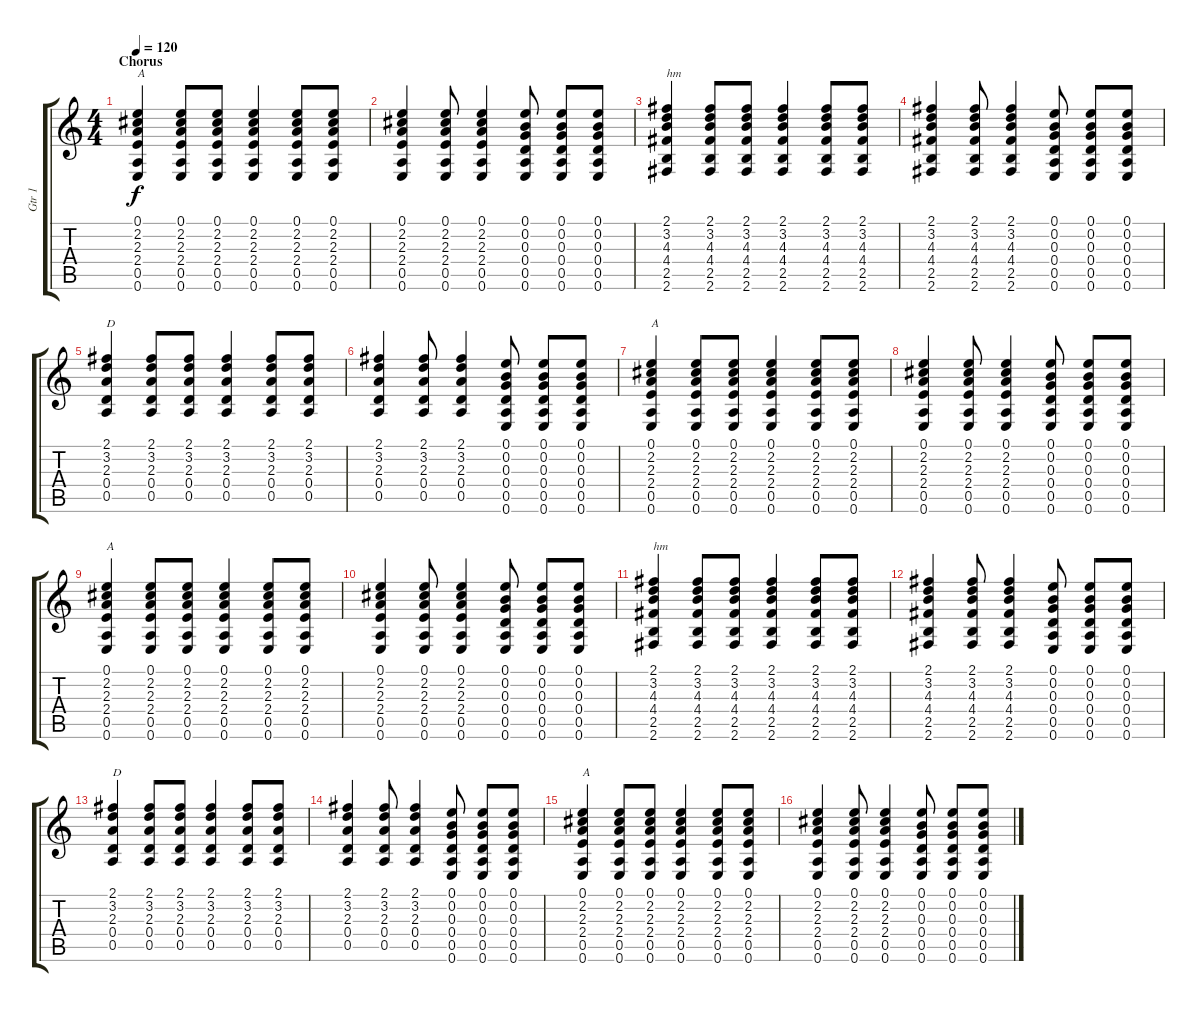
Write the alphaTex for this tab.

\track ("Gtr 1" "Gtr 1") {instrument acousticguitarsteel}
\staff {score tabs}
\tuning (E4 B3 G3 D3 A2 E2) {hide}
\ts (4 4)
\section ("" "Chorus")
\tempo 120
\clef g2
\ks c
(0.1 2.2 2.3 2.4 0.5 0.6).4{txt "A" dy f} (0.1 2.2 2.3 2.4 0.5 0.6).8 (0.1 2.2 2.3 2.4 0.5 0.6).8 (0.1 2.2 2.3 2.4 0.5 0.6).4 (0.1 2.2 2.3 2.4 0.5 0.6).8 (0.1 2.2 2.3 2.4 0.5 0.6).8 |
(0.1 2.2 2.3 2.4 0.5 0.6).4 (0.1 2.2 2.3 2.4 0.5 0.6).8 (0.1 2.2 2.3 2.4 0.5 0.6).4 (0.1 0.2 0.3 0.4 0.5 0.6).8 (0.1 0.2 0.3 0.4 0.5 0.6).8 (0.1 0.2 0.3 0.4 0.5 0.6).8 |
(2.1 3.2 4.3 4.4 2.5 2.6).4{txt "hm"} (2.1 3.2 4.3 4.4 2.5 2.6).8 (2.1 3.2 4.3 4.4 2.5 2.6).8 (2.1 3.2 4.3 4.4 2.5 2.6).4 (2.1 3.2 4.3 4.4 2.5 2.6).8 (2.1 3.2 4.3 4.4 2.5 2.6).8 |
(2.1 3.2 4.3 4.4 2.5 2.6).4 (2.1 3.2 4.3 4.4 2.5 2.6).8 (2.1 3.2 4.3 4.4 2.5 2.6).4 (0.1 0.2 0.3 0.4 0.5 0.6).8 (0.1 0.2 0.3 0.4 0.5 0.6).8 (0.1 0.2 0.3 0.4 0.5 0.6).8 |
(2.1 3.2 2.3 0.4 0.5).4{txt "D"} (2.1 3.2 2.3 0.4 0.5).8 (2.1 3.2 2.3 0.4 0.5).8 (2.1 3.2 2.3 0.4 0.5).4 (2.1 3.2 2.3 0.4 0.5).8 (2.1 3.2 2.3 0.4 0.5).8 |
(2.1 3.2 2.3 0.4 0.5).4 (2.1 3.2 2.3 0.4 0.5).8 (2.1 3.2 2.3 0.4 0.5).4 (0.1 0.2 0.3 0.4 0.5 0.6).8 (0.1 0.2 0.3 0.4 0.5 0.6).8 (0.1 0.2 0.3 0.4 0.5 0.6).8 |
(0.1 2.2 2.3 2.4 0.5 0.6).4{txt "A"} (0.1 2.2 2.3 2.4 0.5 0.6).8 (0.1 2.2 2.3 2.4 0.5 0.6).8 (0.1 2.2 2.3 2.4 0.5 0.6).4 (0.1 2.2 2.3 2.4 0.5 0.6).8 (0.1 2.2 2.3 2.4 0.5 0.6).8 |
(0.1 2.2 2.3 2.4 0.5 0.6).4 (0.1 2.2 2.3 2.4 0.5 0.6).8 (0.1 2.2 2.3 2.4 0.5 0.6).4 (0.1 0.2 0.3 0.4 0.5 0.6).8 (0.1 0.2 0.3 0.4 0.5 0.6).8 (0.1 0.2 0.3 0.4 0.5 0.6).8 |
(0.1 2.2 2.3 2.4 0.5 0.6).4{txt "A"} (0.1 2.2 2.3 2.4 0.5 0.6).8 (0.1 2.2 2.3 2.4 0.5 0.6).8 (0.1 2.2 2.3 2.4 0.5 0.6).4 (0.1 2.2 2.3 2.4 0.5 0.6).8 (0.1 2.2 2.3 2.4 0.5 0.6).8 |
(0.1 2.2 2.3 2.4 0.5 0.6).4 (0.1 2.2 2.3 2.4 0.5 0.6).8 (0.1 2.2 2.3 2.4 0.5 0.6).4 (0.1 0.2 0.3 0.4 0.5 0.6).8 (0.1 0.2 0.3 0.4 0.5 0.6).8 (0.1 0.2 0.3 0.4 0.5 0.6).8 |
(2.1 3.2 4.3 4.4 2.5 2.6).4{txt "hm"} (2.1 3.2 4.3 4.4 2.5 2.6).8 (2.1 3.2 4.3 4.4 2.5 2.6).8 (2.1 3.2 4.3 4.4 2.5 2.6).4 (2.1 3.2 4.3 4.4 2.5 2.6).8 (2.1 3.2 4.3 4.4 2.5 2.6).8 |
(2.1 3.2 4.3 4.4 2.5 2.6).4 (2.1 3.2 4.3 4.4 2.5 2.6).8 (2.1 3.2 4.3 4.4 2.5 2.6).4 (0.1 0.2 0.3 0.4 0.5 0.6).8 (0.1 0.2 0.3 0.4 0.5 0.6).8 (0.1 0.2 0.3 0.4 0.5 0.6).8 |
(2.1 3.2 2.3 0.4 0.5).4{txt "D"} (2.1 3.2 2.3 0.4 0.5).8 (2.1 3.2 2.3 0.4 0.5).8 (2.1 3.2 2.3 0.4 0.5).4 (2.1 3.2 2.3 0.4 0.5).8 (2.1 3.2 2.3 0.4 0.5).8 |
(2.1 3.2 2.3 0.4 0.5).4 (2.1 3.2 2.3 0.4 0.5).8 (2.1 3.2 2.3 0.4 0.5).4 (0.1 0.2 0.3 0.4 0.5 0.6).8 (0.1 0.2 0.3 0.4 0.5 0.6).8 (0.1 0.2 0.3 0.4 0.5 0.6).8 |
(0.1 2.2 2.3 2.4 0.5 0.6).4{txt "A"} (0.1 2.2 2.3 2.4 0.5 0.6).8 (0.1 2.2 2.3 2.4 0.5 0.6).8 (0.1 2.2 2.3 2.4 0.5 0.6).4 (0.1 2.2 2.3 2.4 0.5 0.6).8 (0.1 2.2 2.3 2.4 0.5 0.6).8 |
(0.1 2.2 2.3 2.4 0.5 0.6).4 (0.1 2.2 2.3 2.4 0.5 0.6).8 (0.1 2.2 2.3 2.4 0.5 0.6).4 (0.1 0.2 0.3 0.4 0.5 0.6).8 (0.1 0.2 0.3 0.4 0.5 0.6).8 (0.1 0.2 0.3 0.4 0.5 0.6).8
